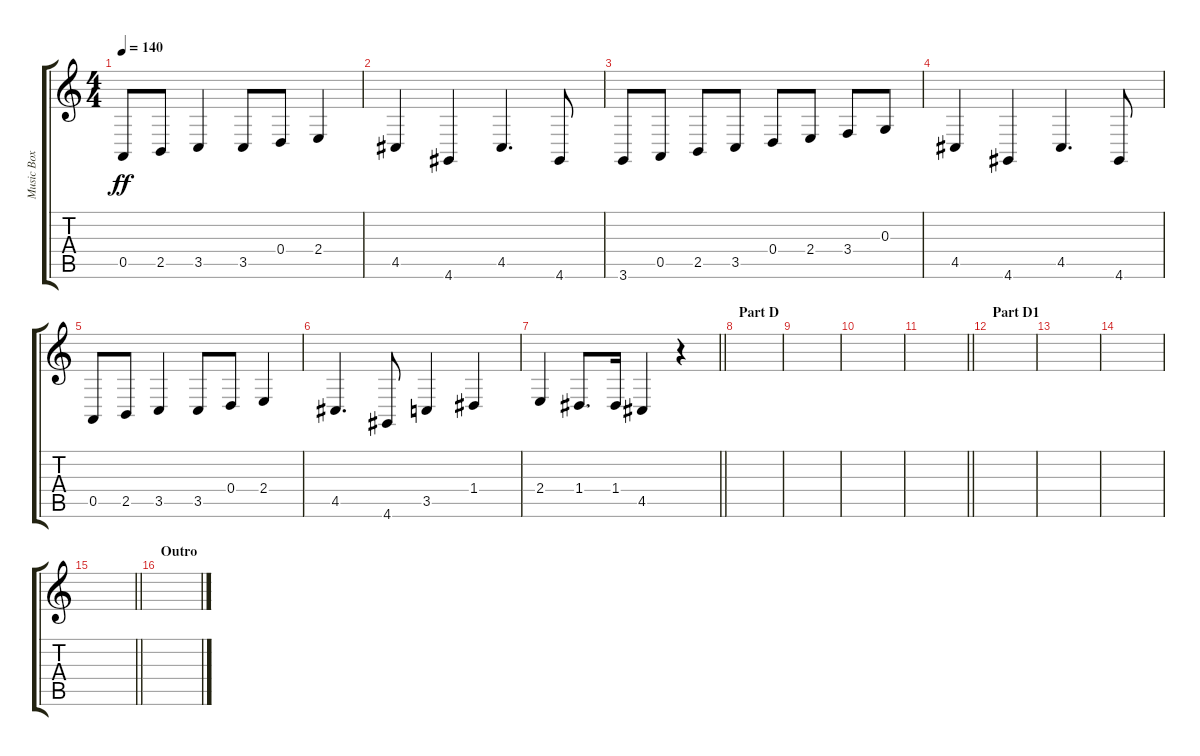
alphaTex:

\track ("Music Box" "Music Box") {instrument musicbox}
\staff {score tabs}
\tuning (E4 B3 G3 D3 A2 E2) {hide}
\ts (4 4)
\tempo 140
\clef g2
\ks c
0.5.8{dy ff} 2.5.8 3.5.4 3.5.8 0.4.8 2.4.4 |
4.5.4 4.6.4 4.5.4{d} 4.6.8 |
3.6.8 0.5.8 2.5.8 3.5.8 0.4.8 2.4.8 3.4.8 0.3.8 |
4.5.4 4.6.4 4.5.4{d} 4.6.8 |
0.5.8 2.5.8 3.5.4 3.5.8 0.4.8 2.4.4 |
4.5.4{d} 4.6.8 3.5.4 1.4.4 |
\barLineRight lightlight
2.4.4 1.4.8{d} 1.4.16 4.5.4 r.4 |
\section ("" "Part D")
|
|
|
\barLineRight lightlight
|
\section ("" "Part D1")
|
|
|
\barLineRight lightlight
|
\section ("" "Outro")
